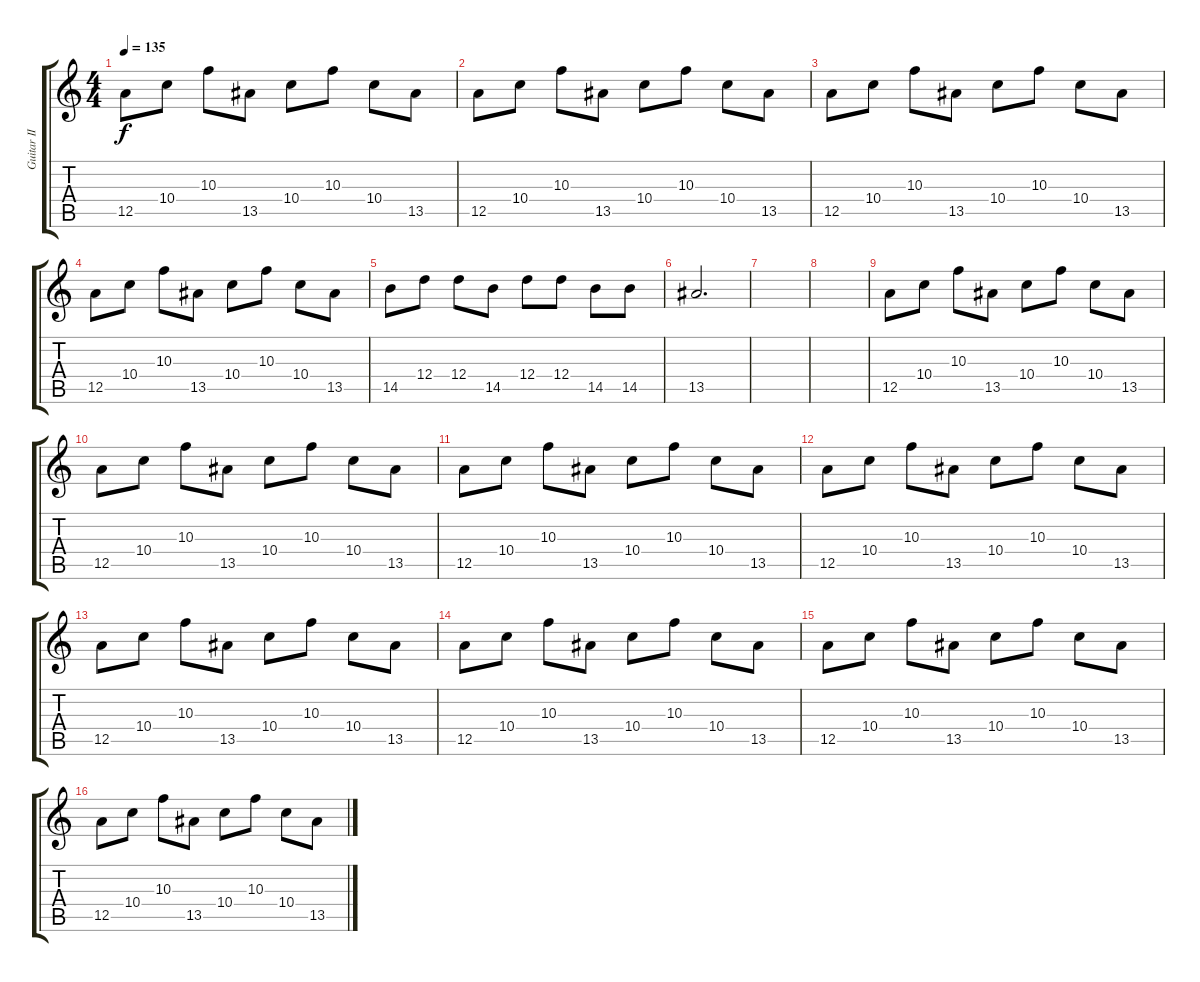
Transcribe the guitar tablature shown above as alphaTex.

\track ("Guitar II" "Guitar II") {instrument electricguitarjazz}
\staff {score tabs}
\tuning (E4 B3 G3 D3 A2 D2) {hide}
\ts (4 4)
\tempo 135
\clef g2
\ks c
12.5.8{dy f} 10.4.8 10.3.8 13.5.8 10.4.8 10.3.8 10.4.8 13.5.8 |
12.5.8 10.4.8 10.3.8 13.5.8 10.4.8 10.3.8 10.4.8 13.5.8 |
12.5.8 10.4.8 10.3.8 13.5.8 10.4.8 10.3.8 10.4.8 13.5.8 |
12.5.8 10.4.8 10.3.8 13.5.8 10.4.8 10.3.8 10.4.8 13.5.8 |
14.5.8 12.4.8 12.4.8 14.5.8 12.4.8 12.4.8 14.5.8 14.5.8 |
13.5.2{d} |
|
|
12.5.8 10.4.8 10.3.8 13.5.8 10.4.8 10.3.8 10.4.8 13.5.8 |
12.5.8 10.4.8 10.3.8 13.5.8 10.4.8 10.3.8 10.4.8 13.5.8 |
12.5.8 10.4.8 10.3.8 13.5.8 10.4.8 10.3.8 10.4.8 13.5.8 |
12.5.8 10.4.8 10.3.8 13.5.8 10.4.8 10.3.8 10.4.8 13.5.8 |
12.5.8 10.4.8 10.3.8 13.5.8 10.4.8 10.3.8 10.4.8 13.5.8 |
12.5.8 10.4.8 10.3.8 13.5.8 10.4.8 10.3.8 10.4.8 13.5.8 |
12.5.8 10.4.8 10.3.8 13.5.8 10.4.8 10.3.8 10.4.8 13.5.8 |
12.5.8 10.4.8 10.3.8 13.5.8 10.4.8 10.3.8 10.4.8 13.5.8
